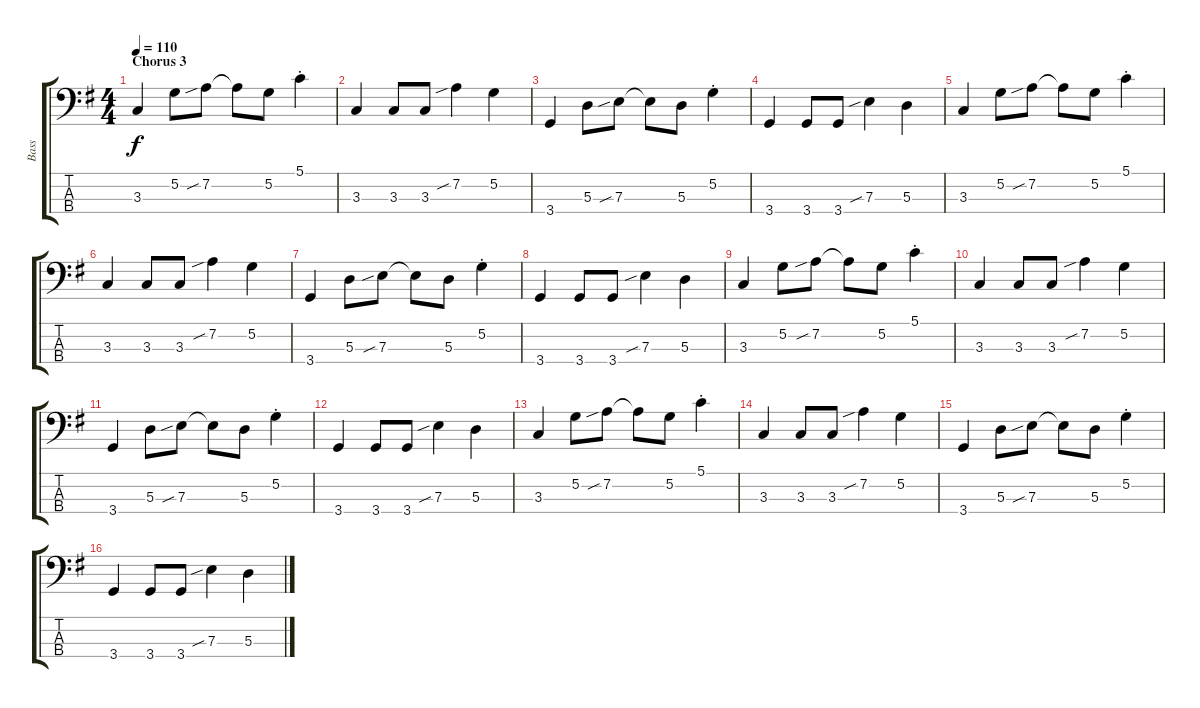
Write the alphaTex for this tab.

\track ("Bass" "Bass") {instrument electricbassfinger}
\staff {score tabs}
\tuning (G2 D2 A1 E1) {hide}
\ts (4 4)
\section ("" "Chorus 3")
\tempo 110
\clef f4
\ks eminor
3.3.4{dy f} 5.2.8 7.2{sib}.8 7.2{t}.8 5.2.8 5.1{st}.4 |
3.3.4 3.3.8 3.3.8 7.2{sib}.4 5.2.4 |
3.4.4 5.3.8 7.3{sib}.8 7.3{t}.8 5.3.8 5.2{st}.4 |
3.4.4 3.4.8 3.4.8 7.3{sib}.4 5.3.4 |
3.3.4 5.2.8 7.2{sib}.8 7.2{t}.8 5.2.8 5.1{st}.4 |
3.3.4 3.3.8 3.3.8 7.2{sib}.4 5.2.4 |
3.4.4 5.3.8 7.3{sib}.8 7.3{t}.8 5.3.8 5.2{st}.4 |
3.4.4 3.4.8 3.4.8 7.3{sib}.4 5.3.4 |
3.3.4 5.2.8 7.2{sib}.8 7.2{t}.8 5.2.8 5.1{st}.4 |
3.3.4 3.3.8 3.3.8 7.2{sib}.4 5.2.4 |
3.4.4 5.3.8 7.3{sib}.8 7.3{t}.8 5.3.8 5.2{st}.4 |
3.4.4 3.4.8 3.4.8 7.3{sib}.4 5.3.4 |
3.3.4 5.2.8 7.2{sib}.8 7.2{t}.8 5.2.8 5.1{st}.4 |
3.3.4 3.3.8 3.3.8 7.2{sib}.4 5.2.4 |
3.4.4 5.3.8 7.3{sib}.8 7.3{t}.8 5.3.8 5.2{st}.4 |
3.4.4 3.4.8 3.4.8 7.3{sib}.4 5.3.4
